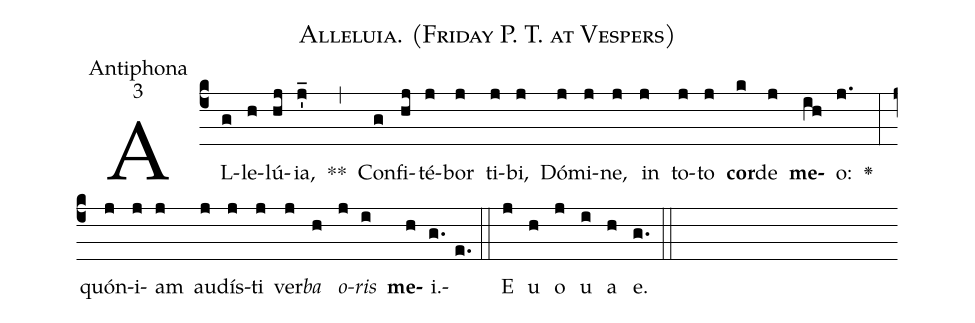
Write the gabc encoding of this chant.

name:Alleluia. (Friday P. T. at Vespers);
office-part:Antiphona;
mode:3;
%%
(c4) AL(g)le(h)lú(hj){ia},(j'_) **(,) Con(g)fi(hj)té(j)bor(j) ti(j)bi,(j) Dó(j)mi(j)ne,(j) in(j) to(j)to(j) <b>cor</b>(k)de(j) <b>me</b>(ih)o:(j.) <v>\greheightstar</v>(:) quón(j)i(j)am(j) au(j)dís(j)ti(j) ver(j)<i>ba</i>(h) <i>o</i>(j)<i>ris</i>(i) <b>me</b>(h)i.(g.)(e.) (::) E(j) u(h) o(j) u(i) a(h) e.(g.) (::)
